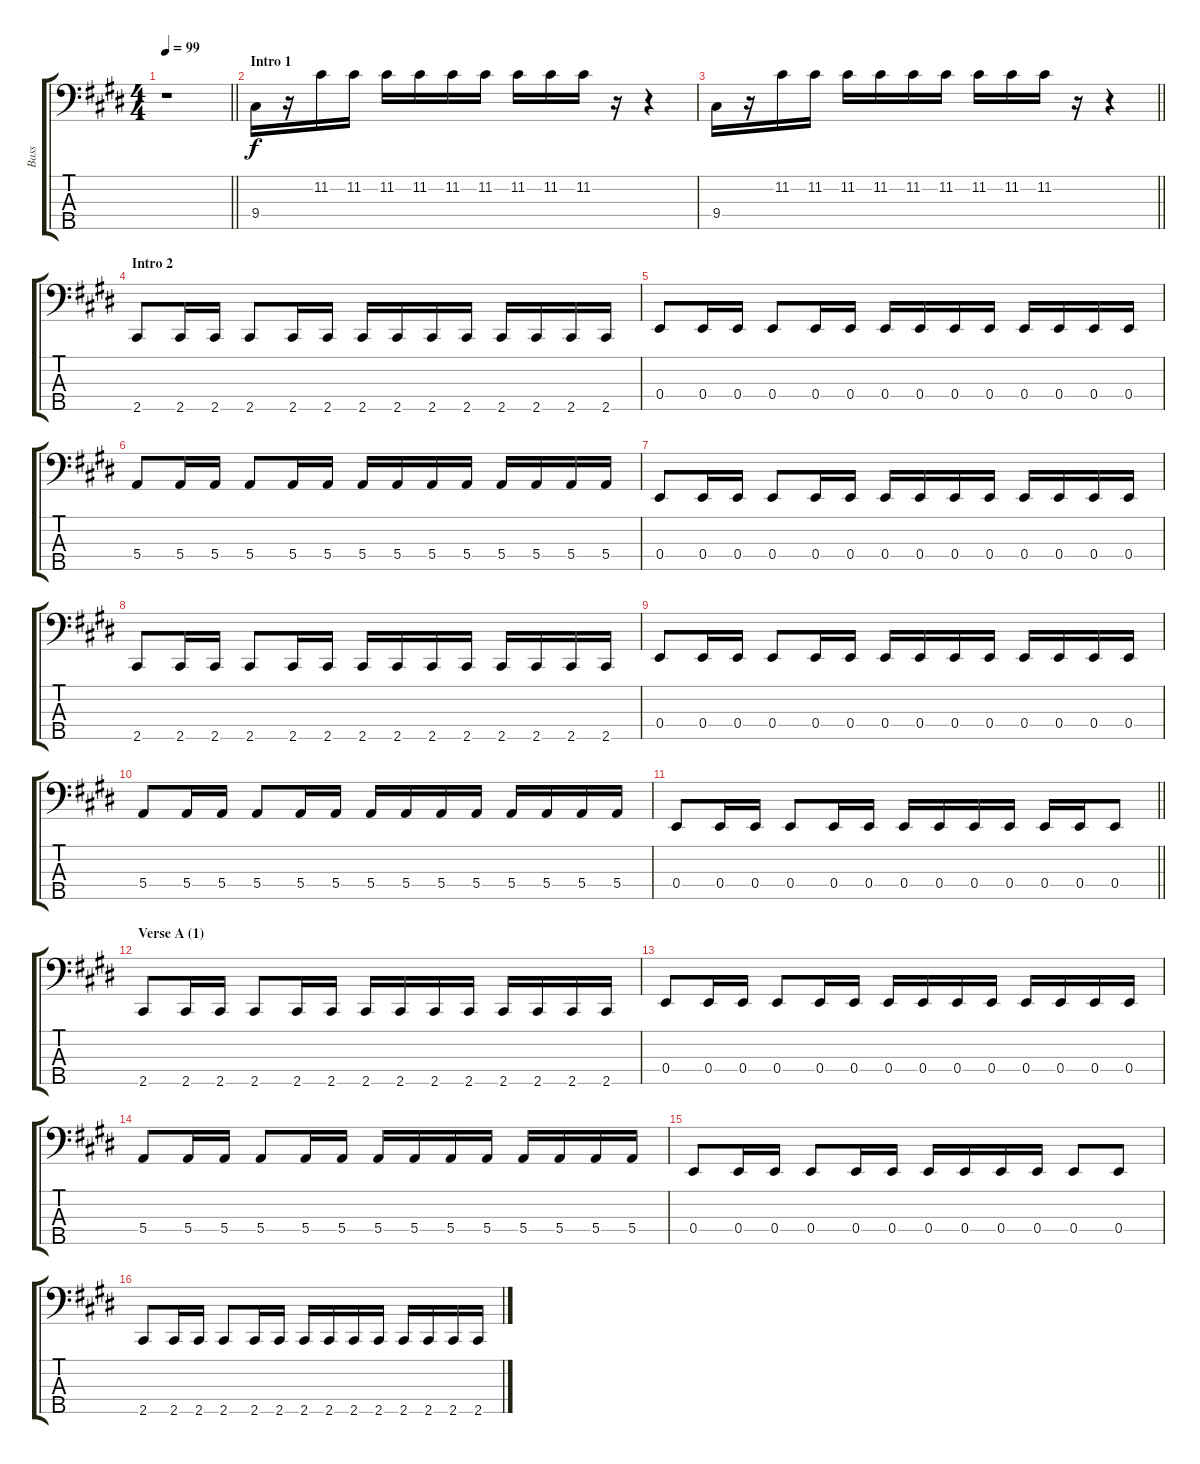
\track ("Bass" "Bass") {instrument electricbassfinger}
\staff {score tabs}
\tuning (G2 D2 A1 E1 B0) {hide}
\ts (4 4)
\tempo 99
\clef f4
\barLineRight lightlight
\ks c#minor
r.1{dy f instrument electricbassfinger} |
\section ("" "Intro 1")
9.4.16 r.16 11.2.16 11.2.16 11.2.16 11.2.16 11.2.16 11.2.16 11.2.16 11.2.16 11.2.16 r.16 r.4 |
\barLineRight lightlight
9.4.16 r.16 11.2.16 11.2.16 11.2.16 11.2.16 11.2.16 11.2.16 11.2.16 11.2.16 11.2.16 r.16 r.4 |
\section ("" "Intro 2")
2.5.8 2.5.16 2.5.16 2.5.8 2.5.16 2.5.16 2.5.16 2.5.16 2.5.16 2.5.16 2.5.16 2.5.16 2.5.16 2.5.16 |
0.4.8 0.4.16 0.4.16 0.4.8 0.4.16 0.4.16 0.4.16 0.4.16 0.4.16 0.4.16 0.4.16 0.4.16 0.4.16 0.4.16 |
5.4.8 5.4.16 5.4.16 5.4.8 5.4.16 5.4.16 5.4.16 5.4.16 5.4.16 5.4.16 5.4.16 5.4.16 5.4.16 5.4.16 |
0.4.8 0.4.16 0.4.16 0.4.8 0.4.16 0.4.16 0.4.16 0.4.16 0.4.16 0.4.16 0.4.16 0.4.16 0.4.16 0.4.16 |
2.5.8 2.5.16 2.5.16 2.5.8 2.5.16 2.5.16 2.5.16 2.5.16 2.5.16 2.5.16 2.5.16 2.5.16 2.5.16 2.5.16 |
0.4.8 0.4.16 0.4.16 0.4.8 0.4.16 0.4.16 0.4.16 0.4.16 0.4.16 0.4.16 0.4.16 0.4.16 0.4.16 0.4.16 |
5.4.8 5.4.16 5.4.16 5.4.8 5.4.16 5.4.16 5.4.16 5.4.16 5.4.16 5.4.16 5.4.16 5.4.16 5.4.16 5.4.16 |
\barLineRight lightlight
0.4.8 0.4.16 0.4.16 0.4.8 0.4.16 0.4.16 0.4.16 0.4.16 0.4.16 0.4.16 0.4.16 0.4.16 0.4.8 |
\section ("" "Verse A (1)")
2.5.8 2.5.16 2.5.16 2.5.8 2.5.16 2.5.16 2.5.16 2.5.16 2.5.16 2.5.16 2.5.16 2.5.16 2.5.16 2.5.16 |
0.4.8 0.4.16 0.4.16 0.4.8 0.4.16 0.4.16 0.4.16 0.4.16 0.4.16 0.4.16 0.4.16 0.4.16 0.4.16 0.4.16 |
5.4.8 5.4.16 5.4.16 5.4.8 5.4.16 5.4.16 5.4.16 5.4.16 5.4.16 5.4.16 5.4.16 5.4.16 5.4.16 5.4.16 |
0.4.8 0.4.16 0.4.16 0.4.8 0.4.16 0.4.16 0.4.16 0.4.16 0.4.16 0.4.16 0.4.8 0.4.8 |
2.5.8 2.5.16 2.5.16 2.5.8 2.5.16 2.5.16 2.5.16 2.5.16 2.5.16 2.5.16 2.5.16 2.5.16 2.5.16 2.5.16
